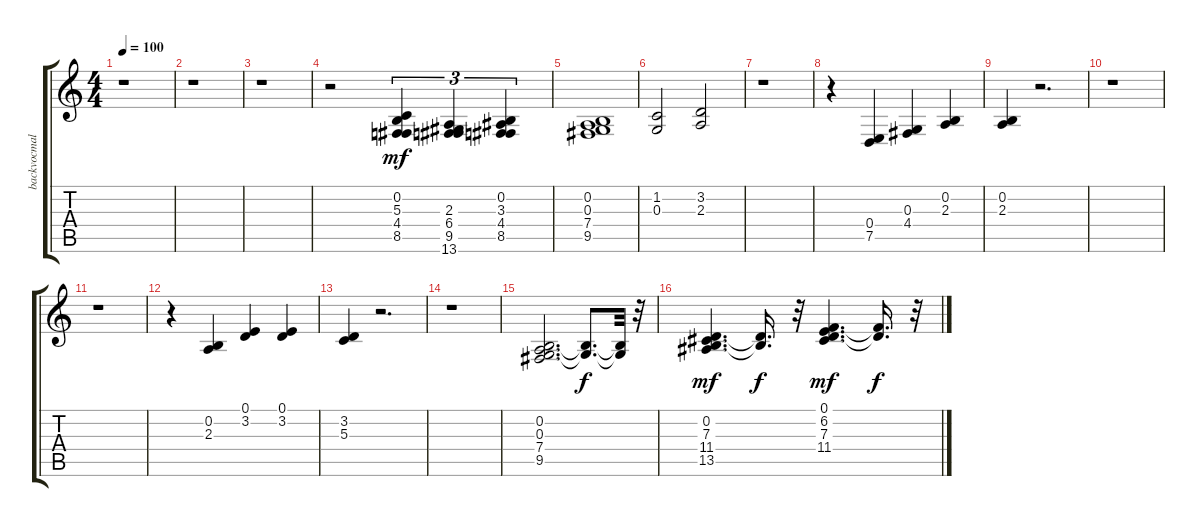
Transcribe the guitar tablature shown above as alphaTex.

\track ("backvocmal" "backvocmal") {instrument voiceoohs}
\staff {score tabs}
\tuning (E4 B3 G3 D3 A2 E2) {hide}
\ts (4 4)
\tempo 100
\clef g2
\ks c
r.1{dy f} |
r.1 |
r.1 |
r.2 (0.2 5.3 4.4 8.5).4{tu (3 2) dy mf} (2.3 6.4 9.5 13.6).4{tu (3 2)} (0.2 3.3 4.4 8.5).4{tu (3 2)} |
(0.2 0.3 7.4 9.5).1 |
(1.2 0.3).2 (3.2 2.3).2 |
r.1 |
r.4 (0.4 7.5).4 (0.3 4.4).4 (0.2 2.3).4 |
(0.2 2.3).4 r.2{d} |
r.1 |
r.1 |
r.4 (0.2 2.3).4 (0.1 3.2).4 (0.1 3.2).4 |
(3.2 5.3).4 r.2{d} |
r.1 |
(0.2 0.3 7.4 9.5).2{d} (0.2{t} 0.3{t}).8{d dy f} (0.2{t} 0.3{t}).32 r.32 |
(0.2 7.3 11.4 13.5).4{d dy mf} (0.2{t} 7.3{t}).16{d dy f} r.32 (0.1 6.2 7.3 11.4).4{d dy mf} (6.2{t} 7.3{t}).16{d dy f} r.32
